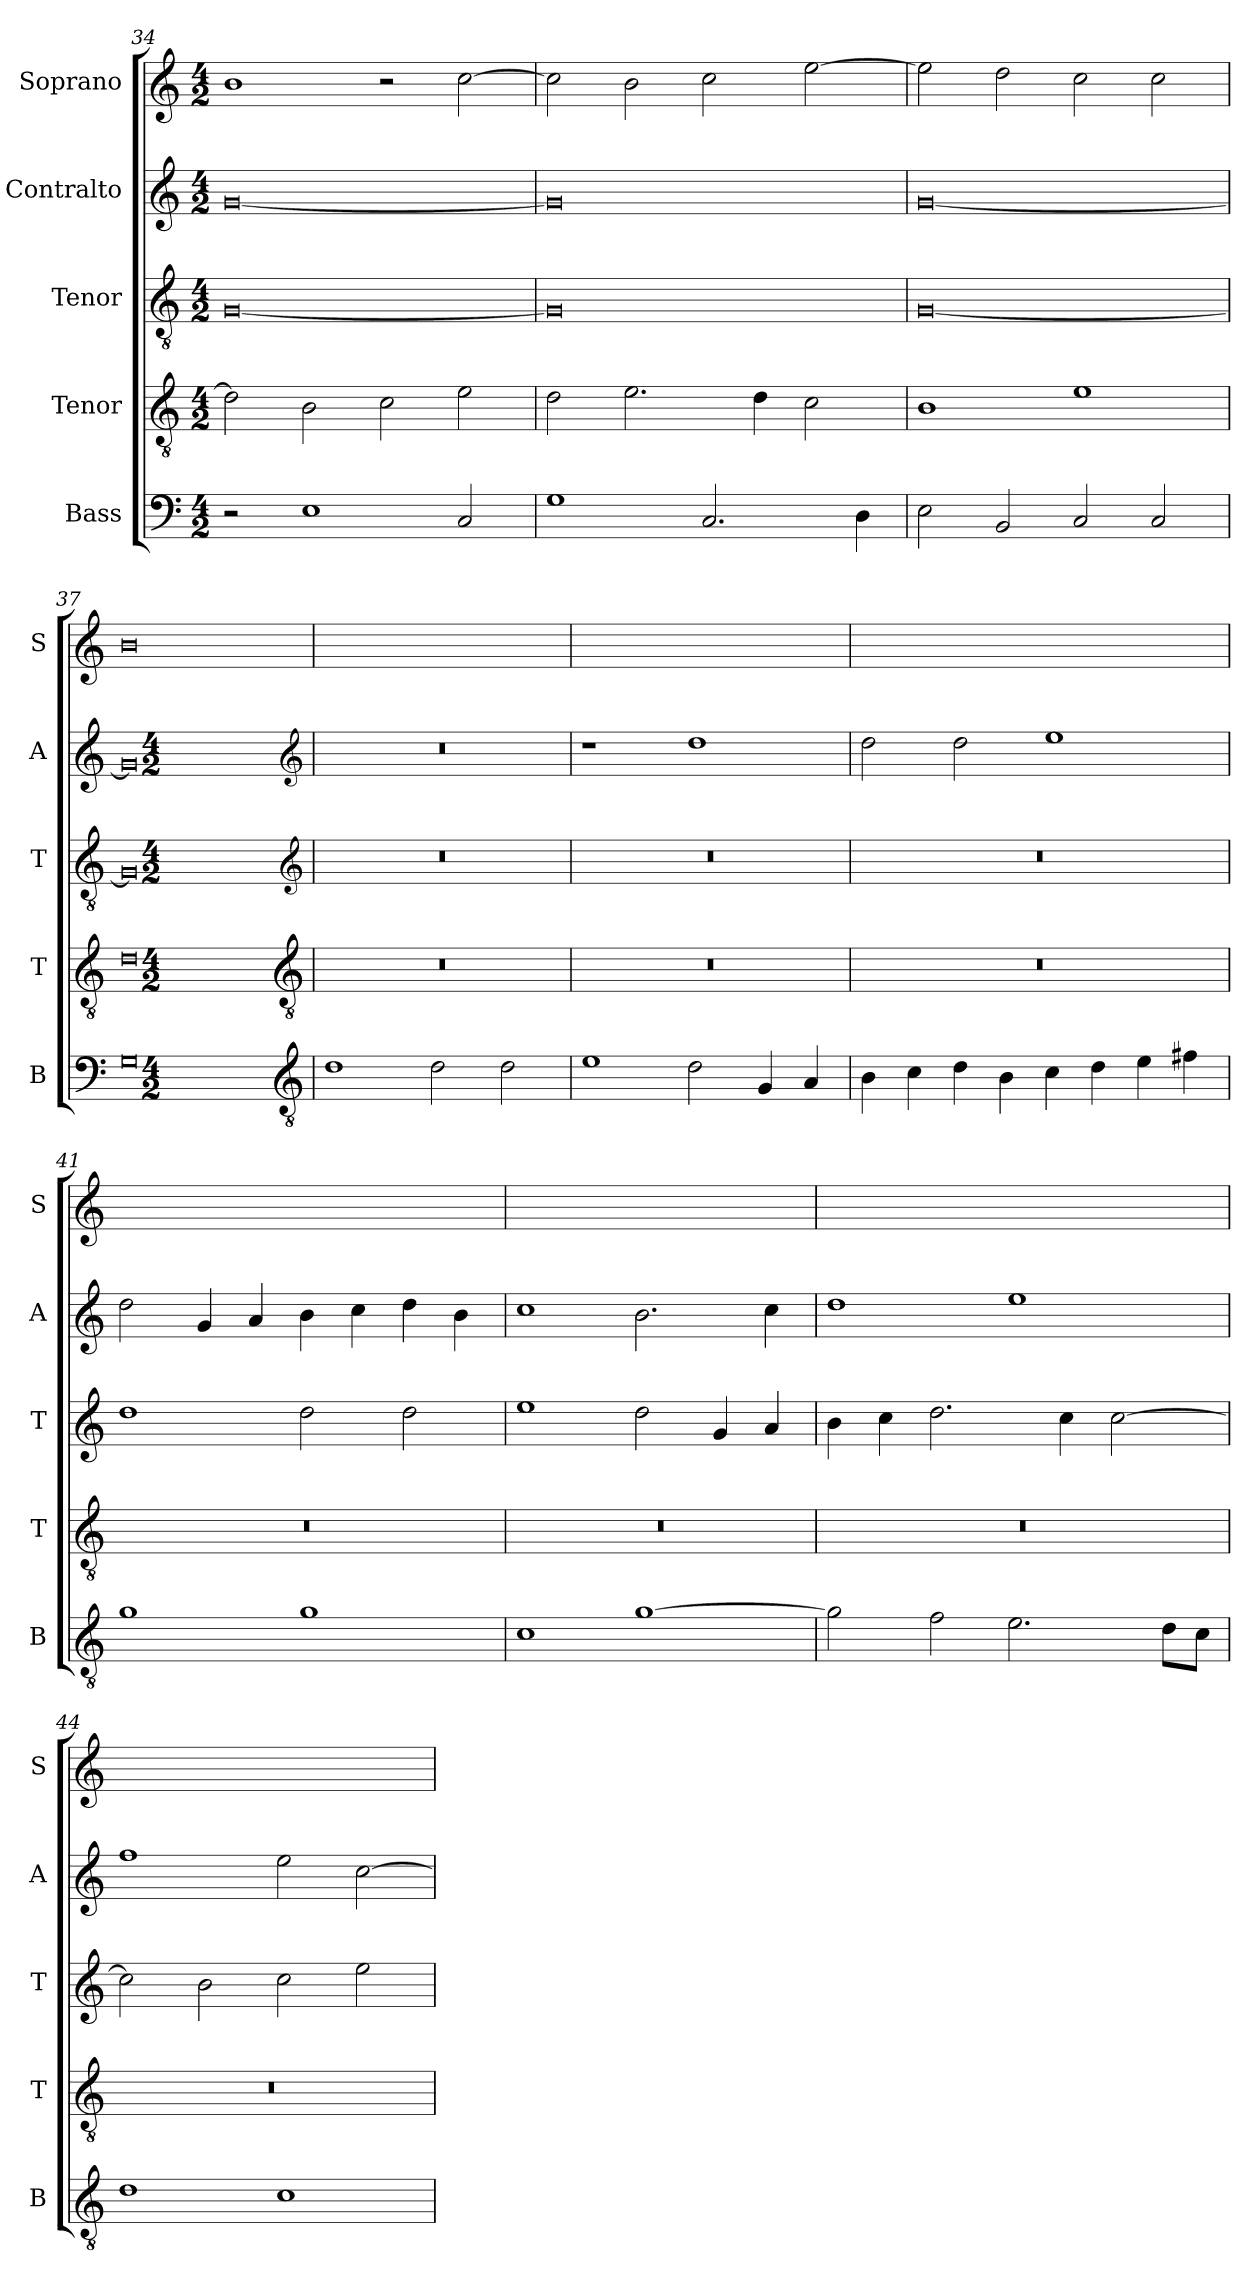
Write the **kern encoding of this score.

**kern	**kern	**kern	**kern	**kern
*part5	*part4	*part3	*part2	*part1
*staff5	*staff4	*staff3	*staff2	*staff1
*I"Bass	*I"Tenor	*I"Tenor	*I"Contralto	*I"Soprano
*I'B	*I'T	*I'T	*I'A	*I'S
*clefF4	*clefGv2	*clefGv2	*clefG2	*clefG2
*k[]	*k[]	*k[]	*k[]	*k[]
*G:mix	*G:mix	*G:mix	*G:mix	*G:mix
*M4/2	*M4/2	*M4/2	*M4/2	*M4/2
=34	=34	=34	=34	=34
2r	2d]	[0G	[0g	1b
1E	2B	.	.	.
.	2c	.	.	2r
2C	2e	.	.	[2cc
=35	=35	=35	=35	=35
1G	2d	0G]	0g]	2cc]
.	2.e	.	.	2b
2.C	.	.	.	2cc
.	4d	.	.	.
.	2c	.	.	[2ee
4D	.	.	.	.
=36	=36	=36	=36	=36
2E	1B	[0G	[0g	2ee]
2BB	.	.	.	2dd
2C	1e	.	.	2cc
2C	.	.	.	2cc
=37	=37	=37	=37	=37
0G	0d	0G]	0g]	0b
*clefGv2	*clefGv2	*clefG2	*clefG2	*
*k[]	*k[]	*k[]	*k[]	*
*G:mix	*G:mix	*G:mix	*G:mix	*
*M4/2	*M4/2	*M4/2	*M4/2	*
=38	=38	=38	=38	=38
1d	0r	0r	0r	0ryy
2d	.	.	.	.
2d	.	.	.	.
=39	=39	=39	=39	=39
1e	0r	0r	1r	0ryy
2d	.	.	1dd	.
4G	.	.	.	.
4A	.	.	.	.
=40	=40	=40	=40	=40
4B	0r	0r	2dd	0ryy
4c	.	.	.	.
4d	.	.	2dd	.
4B	.	.	.	.
4c	.	.	1ee	.
4d	.	.	.	.
4e	.	.	.	.
4f#X	.	.	.	.
=41	=41	=41	=41	=41
1g	0r	1dd	2dd	0ryy
.	.	.	4g	.
.	.	.	4a	.
1g	.	2dd	4b	.
.	.	.	4cc	.
.	.	2dd	4dd	.
.	.	.	4b	.
=42	=42	=42	=42	=42
1c	0r	1ee	1cc	0ryy
[1g	.	2dd	2.b	.
.	.	4g	.	.
.	.	4a	4cc	.
=43	=43	=43	=43	=43
2g]	0r	4b	1dd	0ryy
.	.	4cc	.	.
2f	.	2.dd	.	.
2.e	.	.	1ee	.
.	.	4cc	.	.
.	.	[2cc	.	.
8d\L	.	.	.	.
8c\J	.	.	.	.
=44	=44	=44	=44	=44
1d	0r	2cc]	1ff	0ryy
.	.	2b	.	.
1c	.	2cc	2ee	.
.	.	2ee	[2cc	.
=	=	=	=	=
*-	*-	*-	*-	*-
